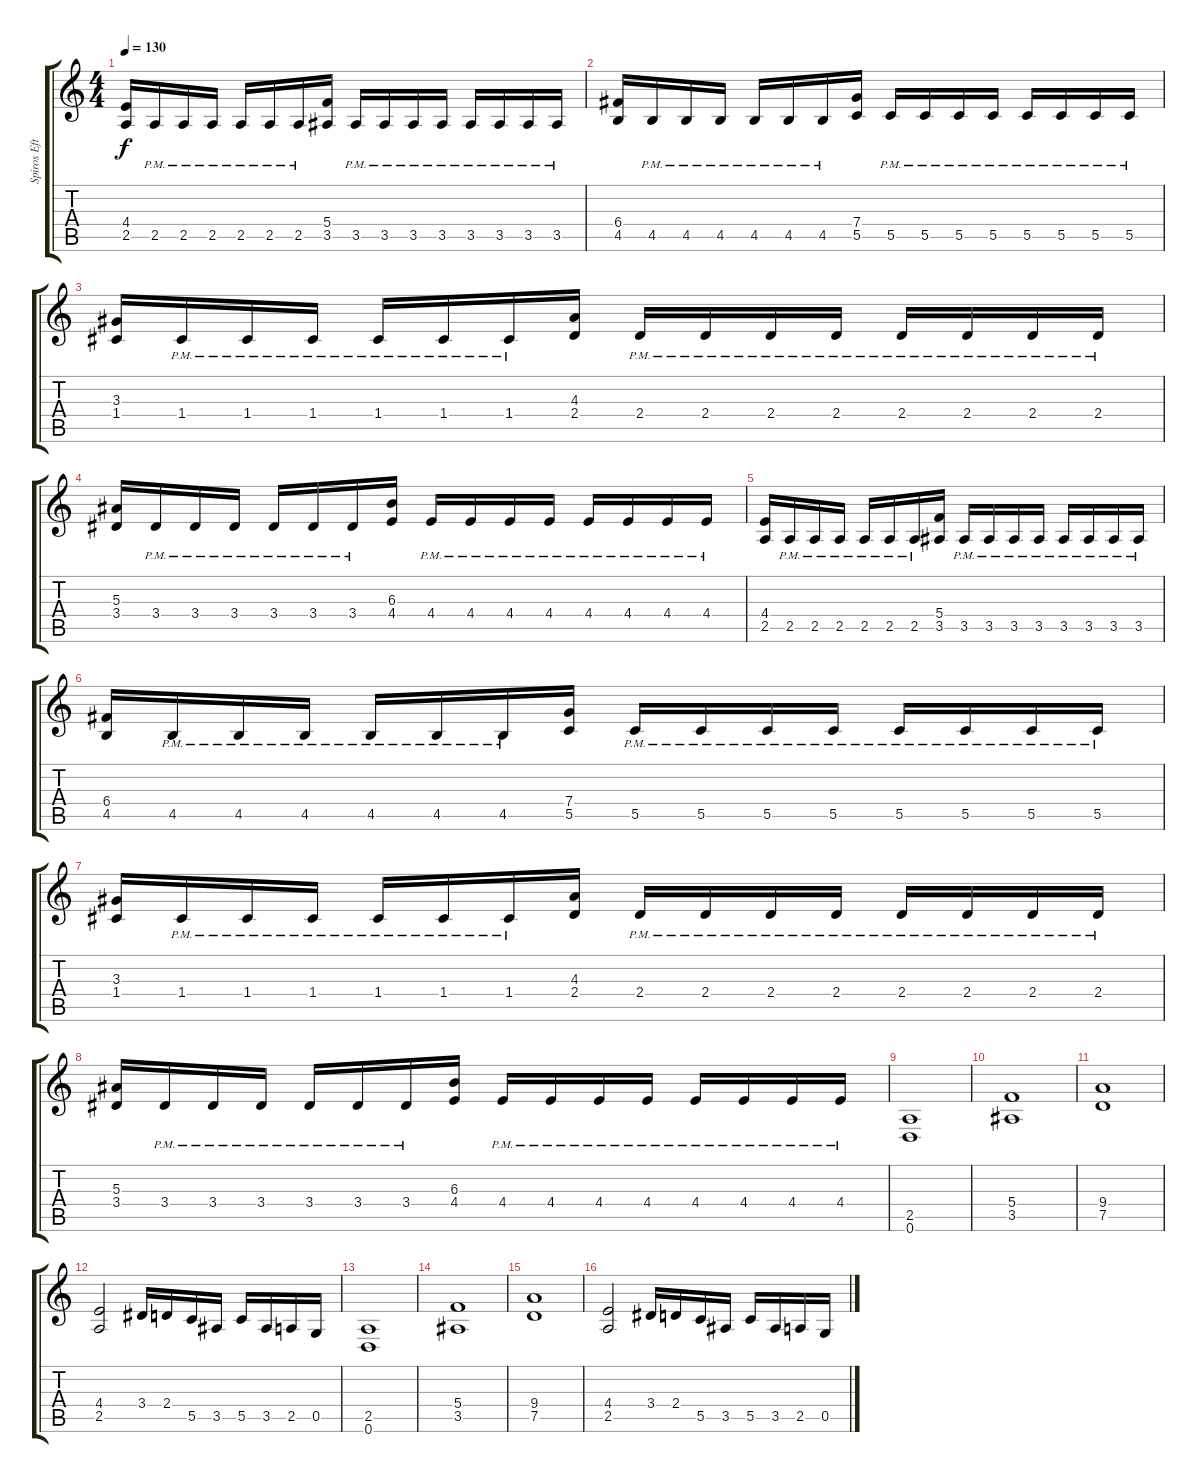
\track ("Spiros Efthimiadis" "Spiros Eft") {instrument distortionguitar}
\staff {score tabs}
\tuning (D4 A3 F3 C3 G2 D2) {hide}
\ts (4 4)
\tempo 130
\clef g2
\ks c
(4.4 2.5).16{dy f} 2.5{pm}.16 2.5{pm}.16 2.5{pm}.16 2.5{pm}.16 2.5{pm}.16 2.5{pm}.16 (5.4 3.5).16 3.5{pm}.16 3.5{pm}.16 3.5{pm}.16 3.5{pm}.16 3.5{pm}.16 3.5{pm}.16 3.5{pm}.16 3.5{pm}.16 |
(6.4 4.5).16 4.5{pm}.16 4.5{pm}.16 4.5{pm}.16 4.5{pm}.16 4.5{pm}.16 4.5{pm}.16 (7.4 5.5).16 5.5{pm}.16 5.5{pm}.16 5.5{pm}.16 5.5{pm}.16 5.5{pm}.16 5.5{pm}.16 5.5{pm}.16 5.5{pm}.16 |
(3.3 1.4).16 1.4{pm}.16 1.4{pm}.16 1.4{pm}.16 1.4{pm}.16 1.4{pm}.16 1.4{pm}.16 (4.3 2.4).16 2.4{pm}.16 2.4{pm}.16 2.4{pm}.16 2.4{pm}.16 2.4{pm}.16 2.4{pm}.16 2.4{pm}.16 2.4{pm}.16 |
(5.3 3.4).16 3.4{pm}.16 3.4{pm}.16 3.4{pm}.16 3.4{pm}.16 3.4{pm}.16 3.4{pm}.16 (6.3 4.4).16 4.4{pm}.16 4.4{pm}.16 4.4{pm}.16 4.4{pm}.16 4.4{pm}.16 4.4{pm}.16 4.4{pm}.16 4.4{pm}.16 |
(4.4 2.5).16 2.5{pm}.16 2.5{pm}.16 2.5{pm}.16 2.5{pm}.16 2.5{pm}.16 2.5{pm}.16 (5.4 3.5).16 3.5{pm}.16 3.5{pm}.16 3.5{pm}.16 3.5{pm}.16 3.5{pm}.16 3.5{pm}.16 3.5{pm}.16 3.5{pm}.16 |
(6.4 4.5).16 4.5{pm}.16 4.5{pm}.16 4.5{pm}.16 4.5{pm}.16 4.5{pm}.16 4.5{pm}.16 (7.4 5.5).16 5.5{pm}.16 5.5{pm}.16 5.5{pm}.16 5.5{pm}.16 5.5{pm}.16 5.5{pm}.16 5.5{pm}.16 5.5{pm}.16 |
(3.3 1.4).16 1.4{pm}.16 1.4{pm}.16 1.4{pm}.16 1.4{pm}.16 1.4{pm}.16 1.4{pm}.16 (4.3 2.4).16 2.4{pm}.16 2.4{pm}.16 2.4{pm}.16 2.4{pm}.16 2.4{pm}.16 2.4{pm}.16 2.4{pm}.16 2.4{pm}.16 |
(5.3 3.4).16 3.4{pm}.16 3.4{pm}.16 3.4{pm}.16 3.4{pm}.16 3.4{pm}.16 3.4{pm}.16 (6.3 4.4).16 4.4{pm}.16 4.4{pm}.16 4.4{pm}.16 4.4{pm}.16 4.4{pm}.16 4.4{pm}.16 4.4{pm}.16 4.4{pm}.16 |
(2.5 0.6).1 |
(5.4 3.5).1 |
(9.4 7.5).1 |
(4.4 2.5).2 3.4.16 2.4.16 5.5.16 3.5.16 5.5.16 3.5.16 2.5.16 0.5.16 |
(2.5 0.6).1 |
(5.4 3.5).1 |
(9.4 7.5).1 |
(4.4 2.5).2 3.4.16 2.4.16 5.5.16 3.5.16 5.5.16 3.5.16 2.5.16 0.5.16
